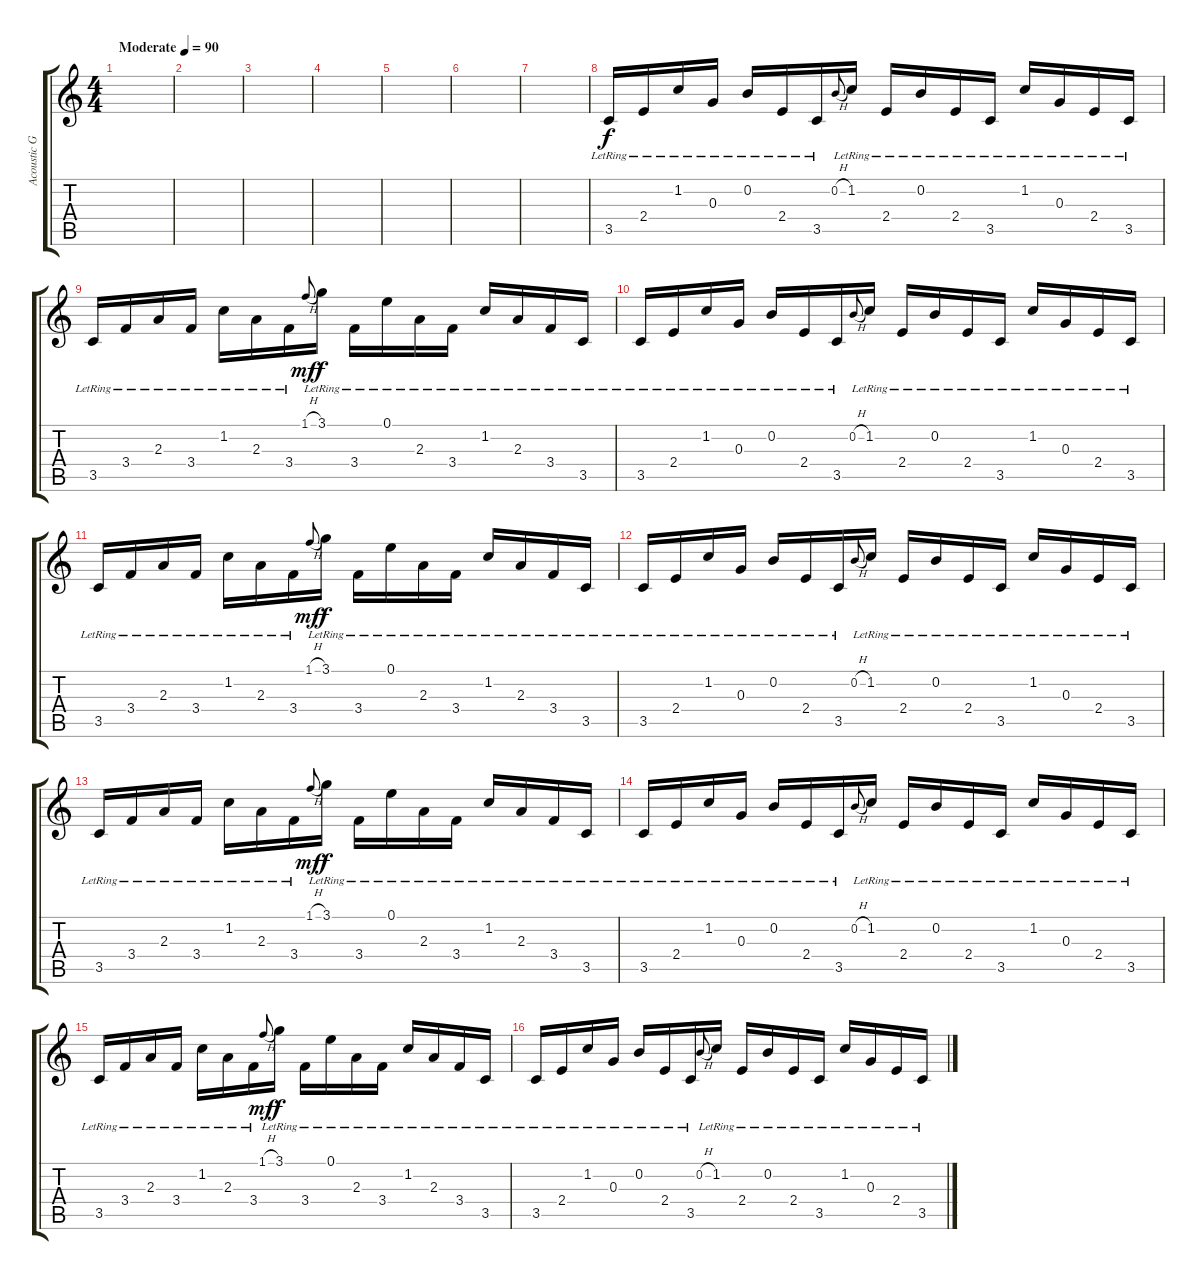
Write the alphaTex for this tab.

\track ("Acoustic Guitar" "Acoustic G") {instrument acousticguitarnylon}
\staff {score tabs}
\tuning (E4 B3 G3 D3 A2 E2) {hide}
\ts (4 4)
\tempo (90 "Moderate")
\clef g2
\ks c
|
|
|
|
|
|
|
3.5{lr}.16{volume 9 instrument acousticguitarnylon} 2.4{lr}.16 1.2{lr}.16 0.3{lr}.16 0.2{lr}.16 2.4{lr}.16 3.5{lr}.16 0.2{h}.8{gr onbeat} 1.2{lr}.16 2.4{lr}.16 0.2{lr}.16 2.4{lr}.16 3.5{lr}.16 1.2{lr}.16 0.3{lr}.16 2.4{lr}.16 3.5{lr}.16 |
3.5{lr}.16 3.4{lr}.16 2.3{lr}.16 3.4{lr}.16 1.2{lr}.16 2.3{lr}.16 3.4{lr}.16 1.1{h}.8{gr onbeat dy mf} 3.1{lr}.16{dy f} 3.4{lr}.16 0.1{lr}.16 2.3{lr}.16 3.4{lr}.16 1.2{lr}.16 2.3{lr}.16 3.4{lr}.16 3.5{lr}.16 |
3.5{lr}.16 2.4{lr}.16 1.2{lr}.16 0.3{lr}.16 0.2{lr}.16 2.4{lr}.16 3.5{lr}.16 0.2{h}.8{gr onbeat} 1.2{lr}.16 2.4{lr}.16 0.2{lr}.16 2.4{lr}.16 3.5{lr}.16 1.2{lr}.16 0.3{lr}.16 2.4{lr}.16 3.5{lr}.16 |
3.5{lr}.16 3.4{lr}.16 2.3{lr}.16 3.4{lr}.16 1.2{lr}.16 2.3{lr}.16 3.4{lr}.16 1.1{h}.8{gr onbeat dy mf} 3.1{lr}.16{dy f} 3.4{lr}.16 0.1{lr}.16 2.3{lr}.16 3.4{lr}.16 1.2{lr}.16 2.3{lr}.16 3.4{lr}.16 3.5{lr}.16 |
3.5{lr}.16 2.4{lr}.16 1.2{lr}.16 0.3{lr}.16 0.2{lr}.16 2.4{lr}.16 3.5{lr}.16 0.2{h}.8{gr onbeat} 1.2{lr}.16 2.4{lr}.16 0.2{lr}.16 2.4{lr}.16 3.5{lr}.16 1.2{lr}.16 0.3{lr}.16 2.4{lr}.16 3.5{lr}.16 |
3.5{lr}.16 3.4{lr}.16 2.3{lr}.16 3.4{lr}.16 1.2{lr}.16 2.3{lr}.16 3.4{lr}.16 1.1{h}.8{gr onbeat dy mf} 3.1{lr}.16{dy f} 3.4{lr}.16 0.1{lr}.16 2.3{lr}.16 3.4{lr}.16 1.2{lr}.16 2.3{lr}.16 3.4{lr}.16 3.5{lr}.16 |
3.5{lr}.16 2.4{lr}.16 1.2{lr}.16 0.3{lr}.16 0.2{lr}.16 2.4{lr}.16 3.5{lr}.16 0.2{h}.8{gr onbeat} 1.2{lr}.16 2.4{lr}.16 0.2{lr}.16 2.4{lr}.16 3.5{lr}.16 1.2{lr}.16 0.3{lr}.16 2.4{lr}.16 3.5{lr}.16 |
3.5{lr}.16 3.4{lr}.16 2.3{lr}.16 3.4{lr}.16 1.2{lr}.16 2.3{lr}.16 3.4{lr}.16 1.1{h}.8{gr onbeat dy mf} 3.1{lr}.16{dy f} 3.4{lr}.16 0.1{lr}.16 2.3{lr}.16 3.4{lr}.16 1.2{lr}.16 2.3{lr}.16 3.4{lr}.16 3.5{lr}.16 |
3.5{lr}.16 2.4{lr}.16 1.2{lr}.16 0.3{lr}.16 0.2{lr}.16 2.4{lr}.16 3.5{lr}.16 0.2{h}.8{gr onbeat} 1.2{lr}.16 2.4{lr}.16 0.2{lr}.16 2.4{lr}.16 3.5{lr}.16 1.2{lr}.16 0.3{lr}.16 2.4{lr}.16 3.5{lr}.16
